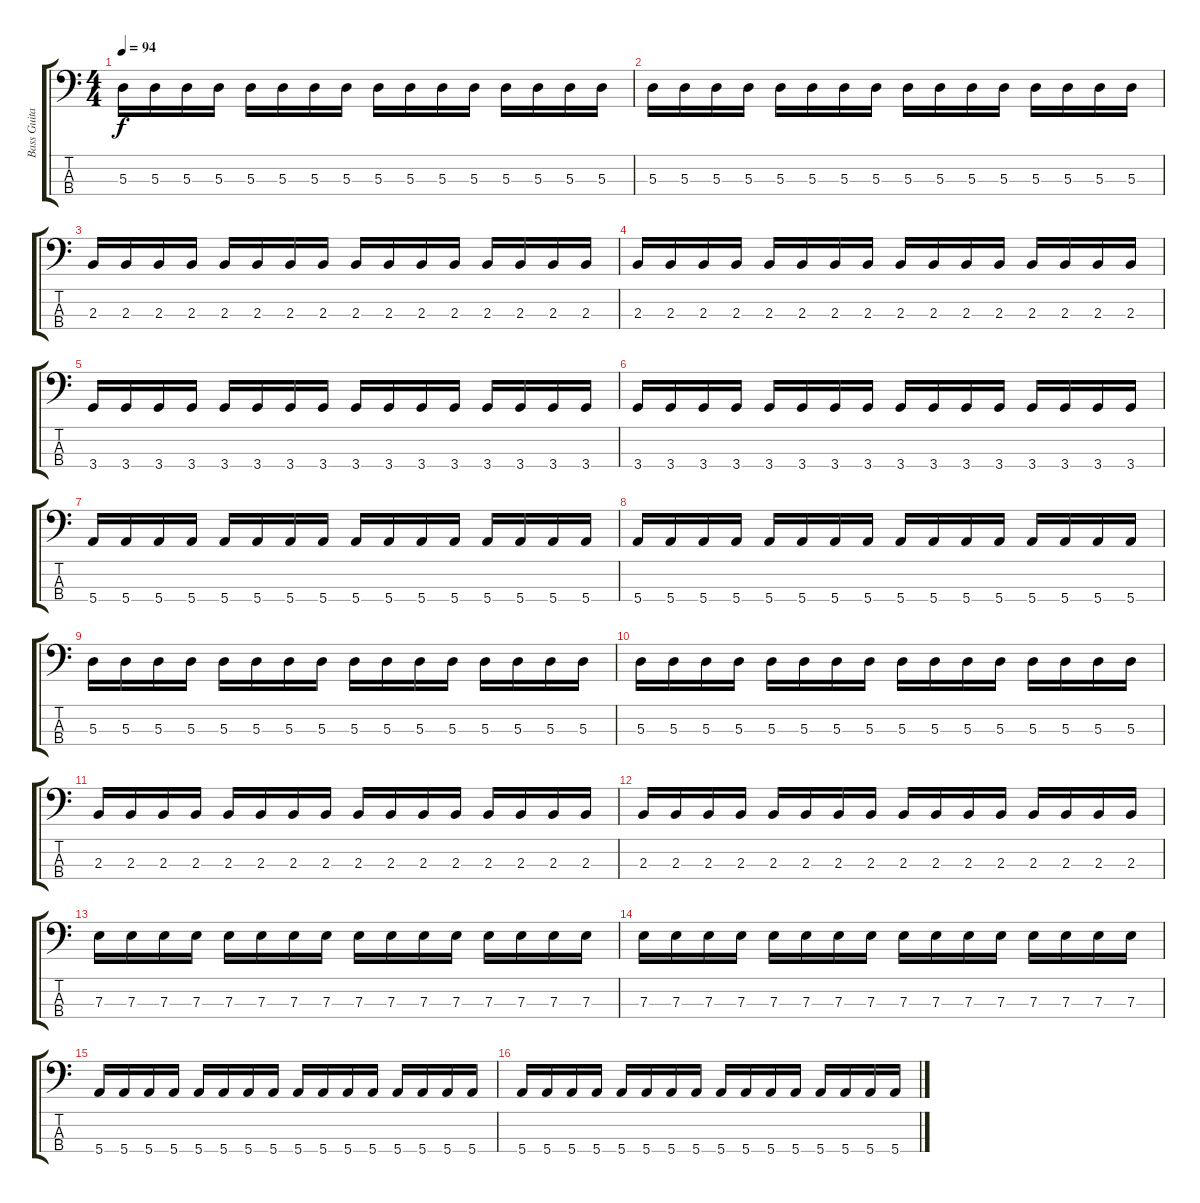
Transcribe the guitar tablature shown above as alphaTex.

\track ("Bass Guitar" "Bass Guita") {instrument electricbassfinger}
\staff {score tabs}
\tuning (G2 D2 A1 E1) {hide}
\ts (4 4)
\tempo 94
\clef f4
\ks c
5.3.16{dy f} 5.3.16 5.3.16 5.3.16 5.3.16 5.3.16 5.3.16 5.3.16 5.3.16 5.3.16 5.3.16 5.3.16 5.3.16 5.3.16 5.3.16 5.3.16 |
5.3.16 5.3.16 5.3.16 5.3.16 5.3.16 5.3.16 5.3.16 5.3.16 5.3.16 5.3.16 5.3.16 5.3.16 5.3.16 5.3.16 5.3.16 5.3.16 |
2.3.16 2.3.16 2.3.16 2.3.16 2.3.16 2.3.16 2.3.16 2.3.16 2.3.16 2.3.16 2.3.16 2.3.16 2.3.16 2.3.16 2.3.16 2.3.16 |
2.3.16 2.3.16 2.3.16 2.3.16 2.3.16 2.3.16 2.3.16 2.3.16 2.3.16 2.3.16 2.3.16 2.3.16 2.3.16 2.3.16 2.3.16 2.3.16 |
3.4.16 3.4.16 3.4.16 3.4.16 3.4.16 3.4.16 3.4.16 3.4.16 3.4.16 3.4.16 3.4.16 3.4.16 3.4.16 3.4.16 3.4.16 3.4.16 |
3.4.16 3.4.16 3.4.16 3.4.16 3.4.16 3.4.16 3.4.16 3.4.16 3.4.16 3.4.16 3.4.16 3.4.16 3.4.16 3.4.16 3.4.16 3.4.16 |
5.4.16 5.4.16 5.4.16 5.4.16 5.4.16 5.4.16 5.4.16 5.4.16 5.4.16 5.4.16 5.4.16 5.4.16 5.4.16 5.4.16 5.4.16 5.4.16 |
5.4.16 5.4.16 5.4.16 5.4.16 5.4.16 5.4.16 5.4.16 5.4.16 5.4.16 5.4.16 5.4.16 5.4.16 5.4.16 5.4.16 5.4.16 5.4.16 |
5.3.16{volume 13} 5.3.16 5.3.16 5.3.16 5.3.16 5.3.16 5.3.16 5.3.16 5.3.16 5.3.16 5.3.16 5.3.16 5.3.16 5.3.16 5.3.16 5.3.16 |
5.3.16 5.3.16 5.3.16 5.3.16 5.3.16 5.3.16 5.3.16 5.3.16 5.3.16 5.3.16 5.3.16 5.3.16 5.3.16 5.3.16 5.3.16 5.3.16 |
2.3.16 2.3.16 2.3.16 2.3.16 2.3.16 2.3.16 2.3.16 2.3.16 2.3.16 2.3.16 2.3.16 2.3.16 2.3.16 2.3.16 2.3.16 2.3.16 |
2.3.16 2.3.16 2.3.16 2.3.16 2.3.16 2.3.16 2.3.16 2.3.16 2.3.16 2.3.16 2.3.16 2.3.16 2.3.16 2.3.16 2.3.16 2.3.16 |
7.3.16 7.3.16 7.3.16 7.3.16 7.3.16 7.3.16 7.3.16 7.3.16 7.3.16 7.3.16 7.3.16 7.3.16 7.3.16 7.3.16 7.3.16 7.3.16 |
7.3.16 7.3.16 7.3.16 7.3.16 7.3.16 7.3.16 7.3.16 7.3.16 7.3.16 7.3.16 7.3.16 7.3.16 7.3.16 7.3.16 7.3.16 7.3.16 |
5.4.16 5.4.16 5.4.16 5.4.16 5.4.16 5.4.16 5.4.16 5.4.16 5.4.16 5.4.16 5.4.16 5.4.16 5.4.16 5.4.16 5.4.16 5.4.16 |
5.4.16 5.4.16 5.4.16 5.4.16 5.4.16 5.4.16 5.4.16 5.4.16 5.4.16 5.4.16 5.4.16 5.4.16 5.4.16 5.4.16 5.4.16 5.4.16
